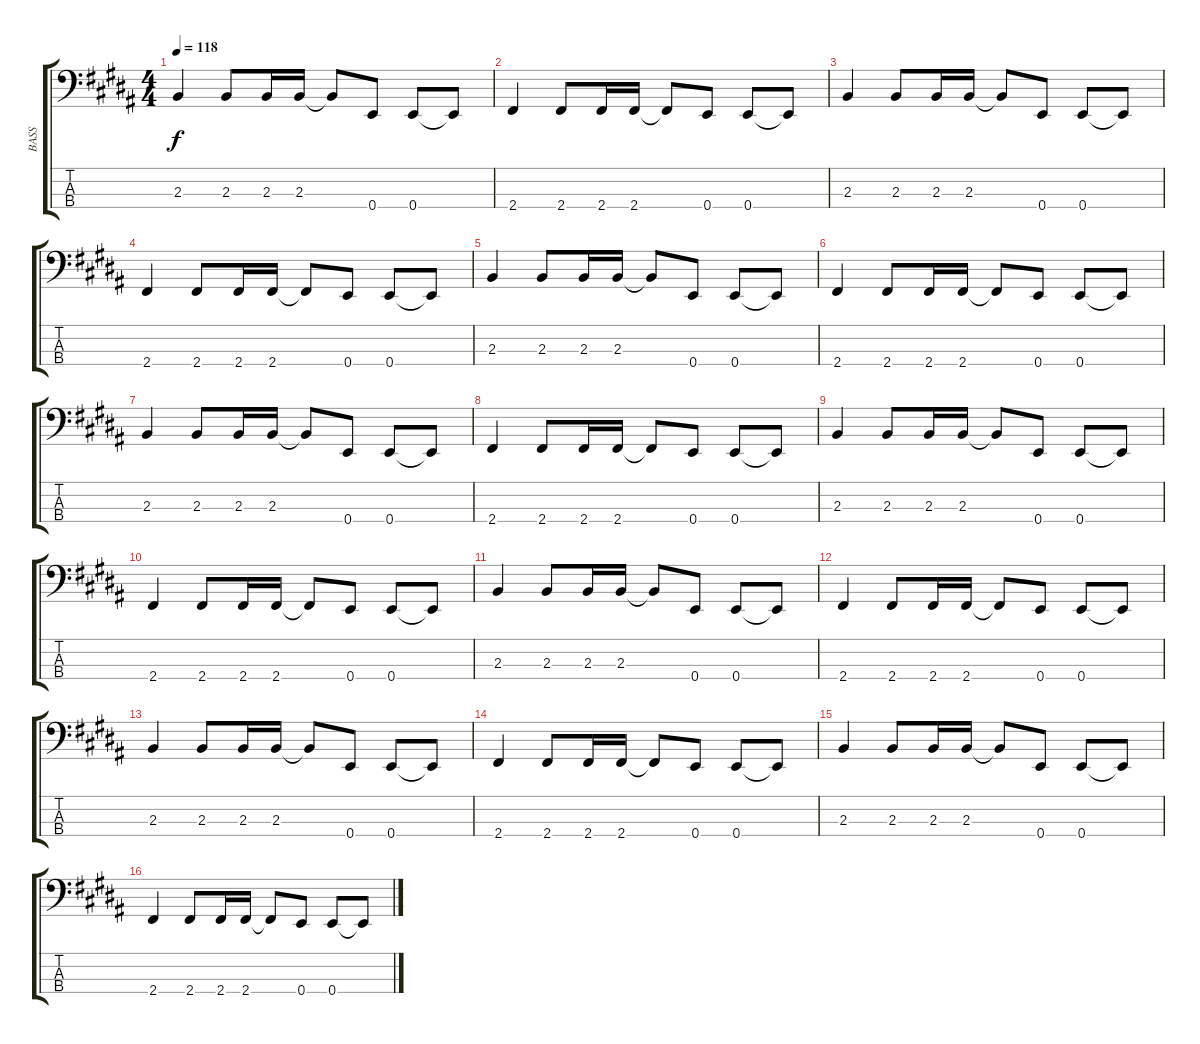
\track ("BASS" "BASS") {instrument electricbassfinger}
\staff {score tabs}
\tuning (G2 D2 A1 E1) {hide}
\ts (4 4)
\tempo 118
\clef f4
\ks b
2.3.4{dy f} 2.3.8 2.3.16 2.3.16 2.3{t}.8 0.4.8 0.4.8 0.4{t}.8 |
2.4.4 2.4.8 2.4.16 2.4.16 2.4{t}.8 0.4.8 0.4.8 0.4{t}.8 |
2.3.4 2.3.8 2.3.16 2.3.16 2.3{t}.8 0.4.8 0.4.8 0.4{t}.8 |
2.4.4 2.4.8 2.4.16 2.4.16 2.4{t}.8 0.4.8 0.4.8 0.4{t}.8 |
2.3.4 2.3.8 2.3.16 2.3.16 2.3{t}.8 0.4.8 0.4.8 0.4{t}.8 |
2.4.4 2.4.8 2.4.16 2.4.16 2.4{t}.8 0.4.8 0.4.8 0.4{t}.8 |
2.3.4 2.3.8 2.3.16 2.3.16 2.3{t}.8 0.4.8 0.4.8 0.4{t}.8 |
2.4.4 2.4.8 2.4.16 2.4.16 2.4{t}.8 0.4.8 0.4.8 0.4{t}.8 |
2.3.4 2.3.8 2.3.16 2.3.16 2.3{t}.8 0.4.8 0.4.8 0.4{t}.8 |
2.4.4 2.4.8 2.4.16 2.4.16 2.4{t}.8 0.4.8 0.4.8 0.4{t}.8 |
2.3.4 2.3.8 2.3.16 2.3.16 2.3{t}.8 0.4.8 0.4.8 0.4{t}.8 |
2.4.4 2.4.8 2.4.16 2.4.16 2.4{t}.8 0.4.8 0.4.8 0.4{t}.8 |
2.3.4 2.3.8 2.3.16 2.3.16 2.3{t}.8 0.4.8 0.4.8 0.4{t}.8 |
2.4.4 2.4.8 2.4.16 2.4.16 2.4{t}.8 0.4.8 0.4.8 0.4{t}.8 |
2.3.4 2.3.8 2.3.16 2.3.16 2.3{t}.8 0.4.8 0.4.8 0.4{t}.8 |
2.4.4 2.4.8 2.4.16 2.4.16 2.4{t}.8 0.4.8 0.4.8 0.4{t}.8
